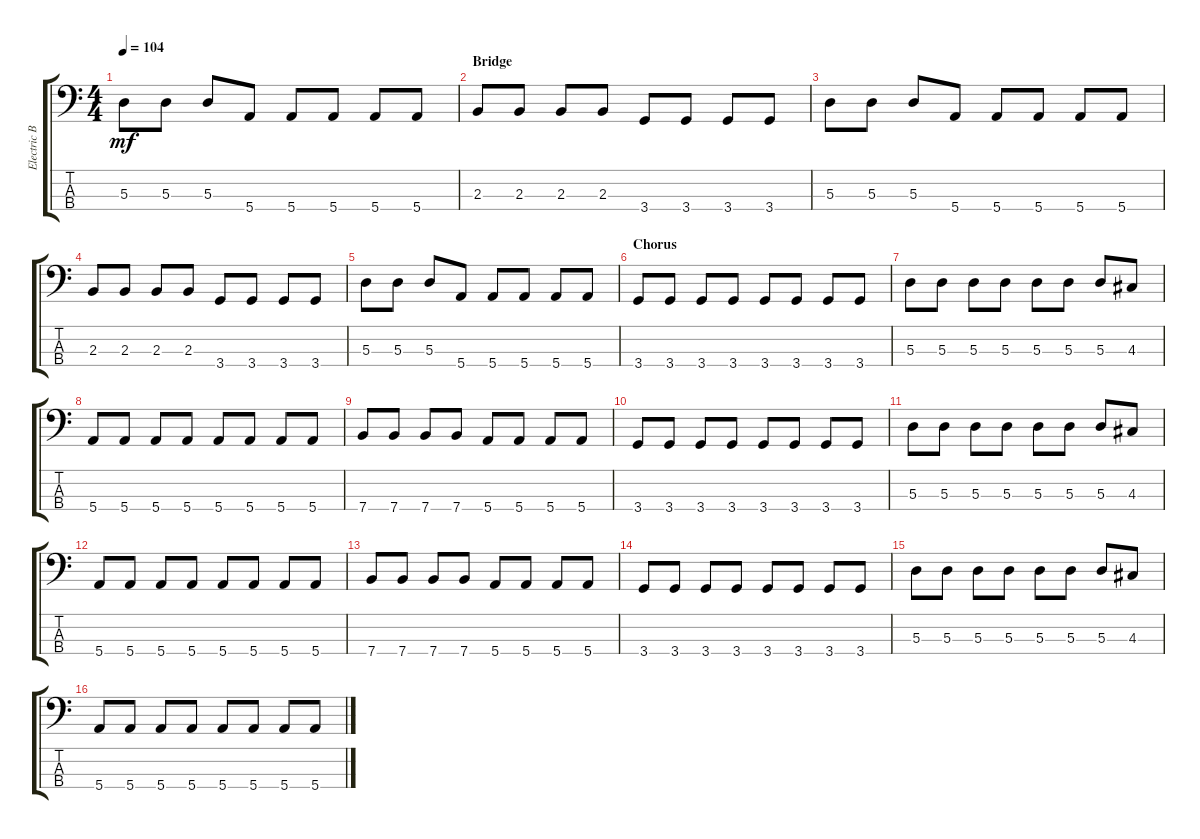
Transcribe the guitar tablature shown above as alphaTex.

\track ("Electric Bass" "Electric B") {instrument electricbassfinger}
\staff {score tabs}
\tuning (G2 D2 A1 E1) {hide}
\ts (4 4)
\tempo 104
\clef f4
\ks c
5.3.8{dy mf} 5.3.8 5.3.8 5.4.8 5.4.8 5.4.8 5.4.8 5.4.8 |
\section ("" "Bridge")
2.3.8 2.3.8 2.3.8 2.3.8 3.4.8 3.4.8 3.4.8 3.4.8 |
5.3.8 5.3.8 5.3.8 5.4.8 5.4.8 5.4.8 5.4.8 5.4.8 |
2.3.8 2.3.8 2.3.8 2.3.8 3.4.8 3.4.8 3.4.8 3.4.8 |
5.3.8 5.3.8 5.3.8 5.4.8 5.4.8 5.4.8 5.4.8 5.4.8 |
\section ("" "Chorus")
3.4.8 3.4.8 3.4.8 3.4.8 3.4.8 3.4.8 3.4.8 3.4.8 |
5.3.8 5.3.8 5.3.8 5.3.8 5.3.8 5.3.8 5.3.8 4.3.8 |
5.4.8 5.4.8 5.4.8 5.4.8 5.4.8 5.4.8 5.4.8 5.4.8 |
7.4.8 7.4.8 7.4.8 7.4.8 5.4.8 5.4.8 5.4.8 5.4.8 |
3.4.8 3.4.8 3.4.8 3.4.8 3.4.8 3.4.8 3.4.8 3.4.8 |
5.3.8 5.3.8 5.3.8 5.3.8 5.3.8 5.3.8 5.3.8 4.3.8 |
5.4.8 5.4.8 5.4.8 5.4.8 5.4.8 5.4.8 5.4.8 5.4.8 |
7.4.8 7.4.8 7.4.8 7.4.8 5.4.8 5.4.8 5.4.8 5.4.8 |
3.4.8 3.4.8 3.4.8 3.4.8 3.4.8 3.4.8 3.4.8 3.4.8 |
5.3.8 5.3.8 5.3.8 5.3.8 5.3.8 5.3.8 5.3.8 4.3.8 |
5.4.8 5.4.8 5.4.8 5.4.8 5.4.8 5.4.8 5.4.8 5.4.8
